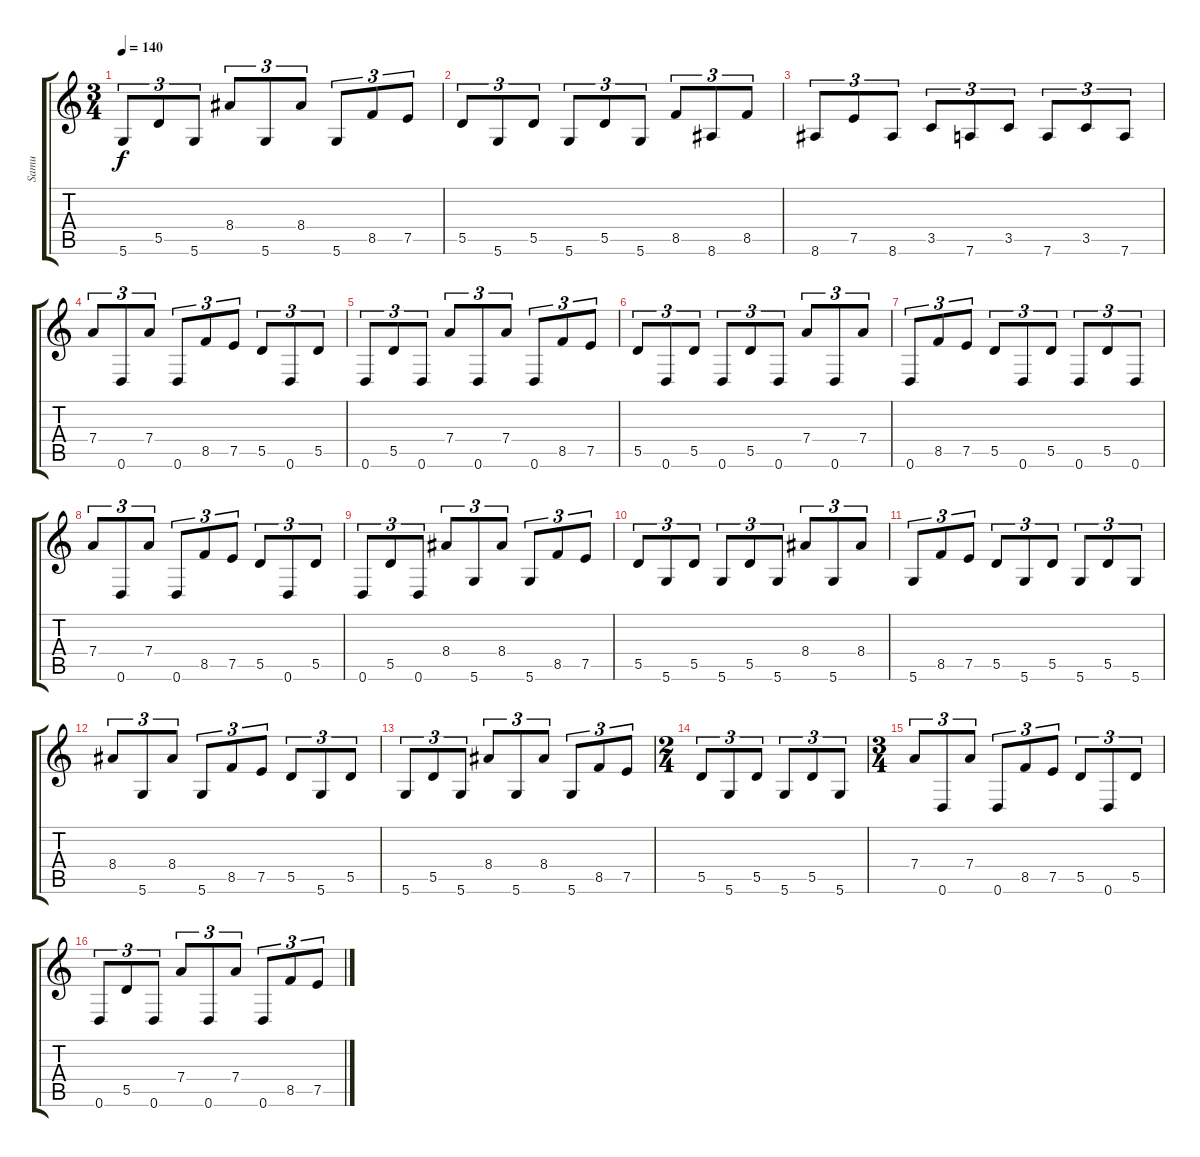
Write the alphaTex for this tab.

\track ("Samu" "Samu") {instrument distortionguitar}
\staff {score tabs}
\tuning (E4 A3 G3 D3 A2 D2) {hide}
\ts (3 4)
\tempo 140
\clef g2
\ks c
5.6.8{tu (3 2) dy f} 5.5.8{tu (3 2)} 5.6.8{tu (3 2)} 8.4.8{tu (3 2)} 5.6.8{tu (3 2)} 8.4.8{tu (3 2)} 5.6.8{tu (3 2)} 8.5.8{tu (3 2)} 7.5.8{tu (3 2)} |
5.5.8{tu (3 2)} 5.6.8{tu (3 2)} 5.5.8{tu (3 2)} 5.6.8{tu (3 2)} 5.5.8{tu (3 2)} 5.6.8{tu (3 2)} 8.5.8{tu (3 2)} 8.6.8{tu (3 2)} 8.5.8{tu (3 2)} |
8.6.8{tu (3 2)} 7.5.8{tu (3 2)} 8.6.8{tu (3 2)} 3.5.8{tu (3 2)} 7.6.8{tu (3 2)} 3.5.8{tu (3 2)} 7.6.8{tu (3 2)} 3.5.8{tu (3 2)} 7.6.8{tu (3 2)} |
7.4.8{tu (3 2)} 0.6.8{tu (3 2)} 7.4.8{tu (3 2)} 0.6.8{tu (3 2)} 8.5.8{tu (3 2)} 7.5.8{tu (3 2)} 5.5.8{tu (3 2)} 0.6.8{tu (3 2)} 5.5.8{tu (3 2)} |
0.6.8{tu (3 2)} 5.5.8{tu (3 2)} 0.6.8{tu (3 2)} 7.4.8{tu (3 2)} 0.6.8{tu (3 2)} 7.4.8{tu (3 2)} 0.6.8{tu (3 2)} 8.5.8{tu (3 2)} 7.5.8{tu (3 2)} |
5.5.8{tu (3 2)} 0.6.8{tu (3 2)} 5.5.8{tu (3 2)} 0.6.8{tu (3 2)} 5.5.8{tu (3 2)} 0.6.8{tu (3 2)} 7.4.8{tu (3 2)} 0.6.8{tu (3 2)} 7.4.8{tu (3 2)} |
0.6.8{tu (3 2)} 8.5.8{tu (3 2)} 7.5.8{tu (3 2)} 5.5.8{tu (3 2)} 0.6.8{tu (3 2)} 5.5.8{tu (3 2)} 0.6.8{tu (3 2)} 5.5.8{tu (3 2)} 0.6.8{tu (3 2)} |
7.4.8{tu (3 2)} 0.6.8{tu (3 2)} 7.4.8{tu (3 2)} 0.6.8{tu (3 2)} 8.5.8{tu (3 2)} 7.5.8{tu (3 2)} 5.5.8{tu (3 2)} 0.6.8{tu (3 2)} 5.5.8{tu (3 2)} |
0.6.8{tu (3 2)} 5.5.8{tu (3 2)} 0.6.8{tu (3 2)} 8.4.8{tu (3 2)} 5.6.8{tu (3 2)} 8.4.8{tu (3 2)} 5.6.8{tu (3 2)} 8.5.8{tu (3 2)} 7.5.8{tu (3 2)} |
5.5.8{tu (3 2)} 5.6.8{tu (3 2)} 5.5.8{tu (3 2)} 5.6.8{tu (3 2)} 5.5.8{tu (3 2)} 5.6.8{tu (3 2)} 8.4.8{tu (3 2)} 5.6.8{tu (3 2)} 8.4.8{tu (3 2)} |
5.6.8{tu (3 2)} 8.5.8{tu (3 2)} 7.5.8{tu (3 2)} 5.5.8{tu (3 2)} 5.6.8{tu (3 2)} 5.5.8{tu (3 2)} 5.6.8{tu (3 2)} 5.5.8{tu (3 2)} 5.6.8{tu (3 2)} |
8.4.8{tu (3 2)} 5.6.8{tu (3 2)} 8.4.8{tu (3 2)} 5.6.8{tu (3 2)} 8.5.8{tu (3 2)} 7.5.8{tu (3 2)} 5.5.8{tu (3 2)} 5.6.8{tu (3 2)} 5.5.8{tu (3 2)} |
5.6.8{tu (3 2)} 5.5.8{tu (3 2)} 5.6.8{tu (3 2)} 8.4.8{tu (3 2)} 5.6.8{tu (3 2)} 8.4.8{tu (3 2)} 5.6.8{tu (3 2)} 8.5.8{tu (3 2)} 7.5.8{tu (3 2)} |
\ts (2 4)
5.5.8{tu (3 2)} 5.6.8{tu (3 2)} 5.5.8{tu (3 2)} 5.6.8{tu (3 2)} 5.5.8{tu (3 2)} 5.6.8{tu (3 2)} |
\ts (3 4)
7.4.8{tu (3 2)} 0.6.8{tu (3 2)} 7.4.8{tu (3 2)} 0.6.8{tu (3 2)} 8.5.8{tu (3 2)} 7.5.8{tu (3 2)} 5.5.8{tu (3 2)} 0.6.8{tu (3 2)} 5.5.8{tu (3 2)} |
0.6.8{tu (3 2)} 5.5.8{tu (3 2)} 0.6.8{tu (3 2)} 7.4.8{tu (3 2)} 0.6.8{tu (3 2)} 7.4.8{tu (3 2)} 0.6.8{tu (3 2)} 8.5.8{tu (3 2)} 7.5.8{tu (3 2)}
